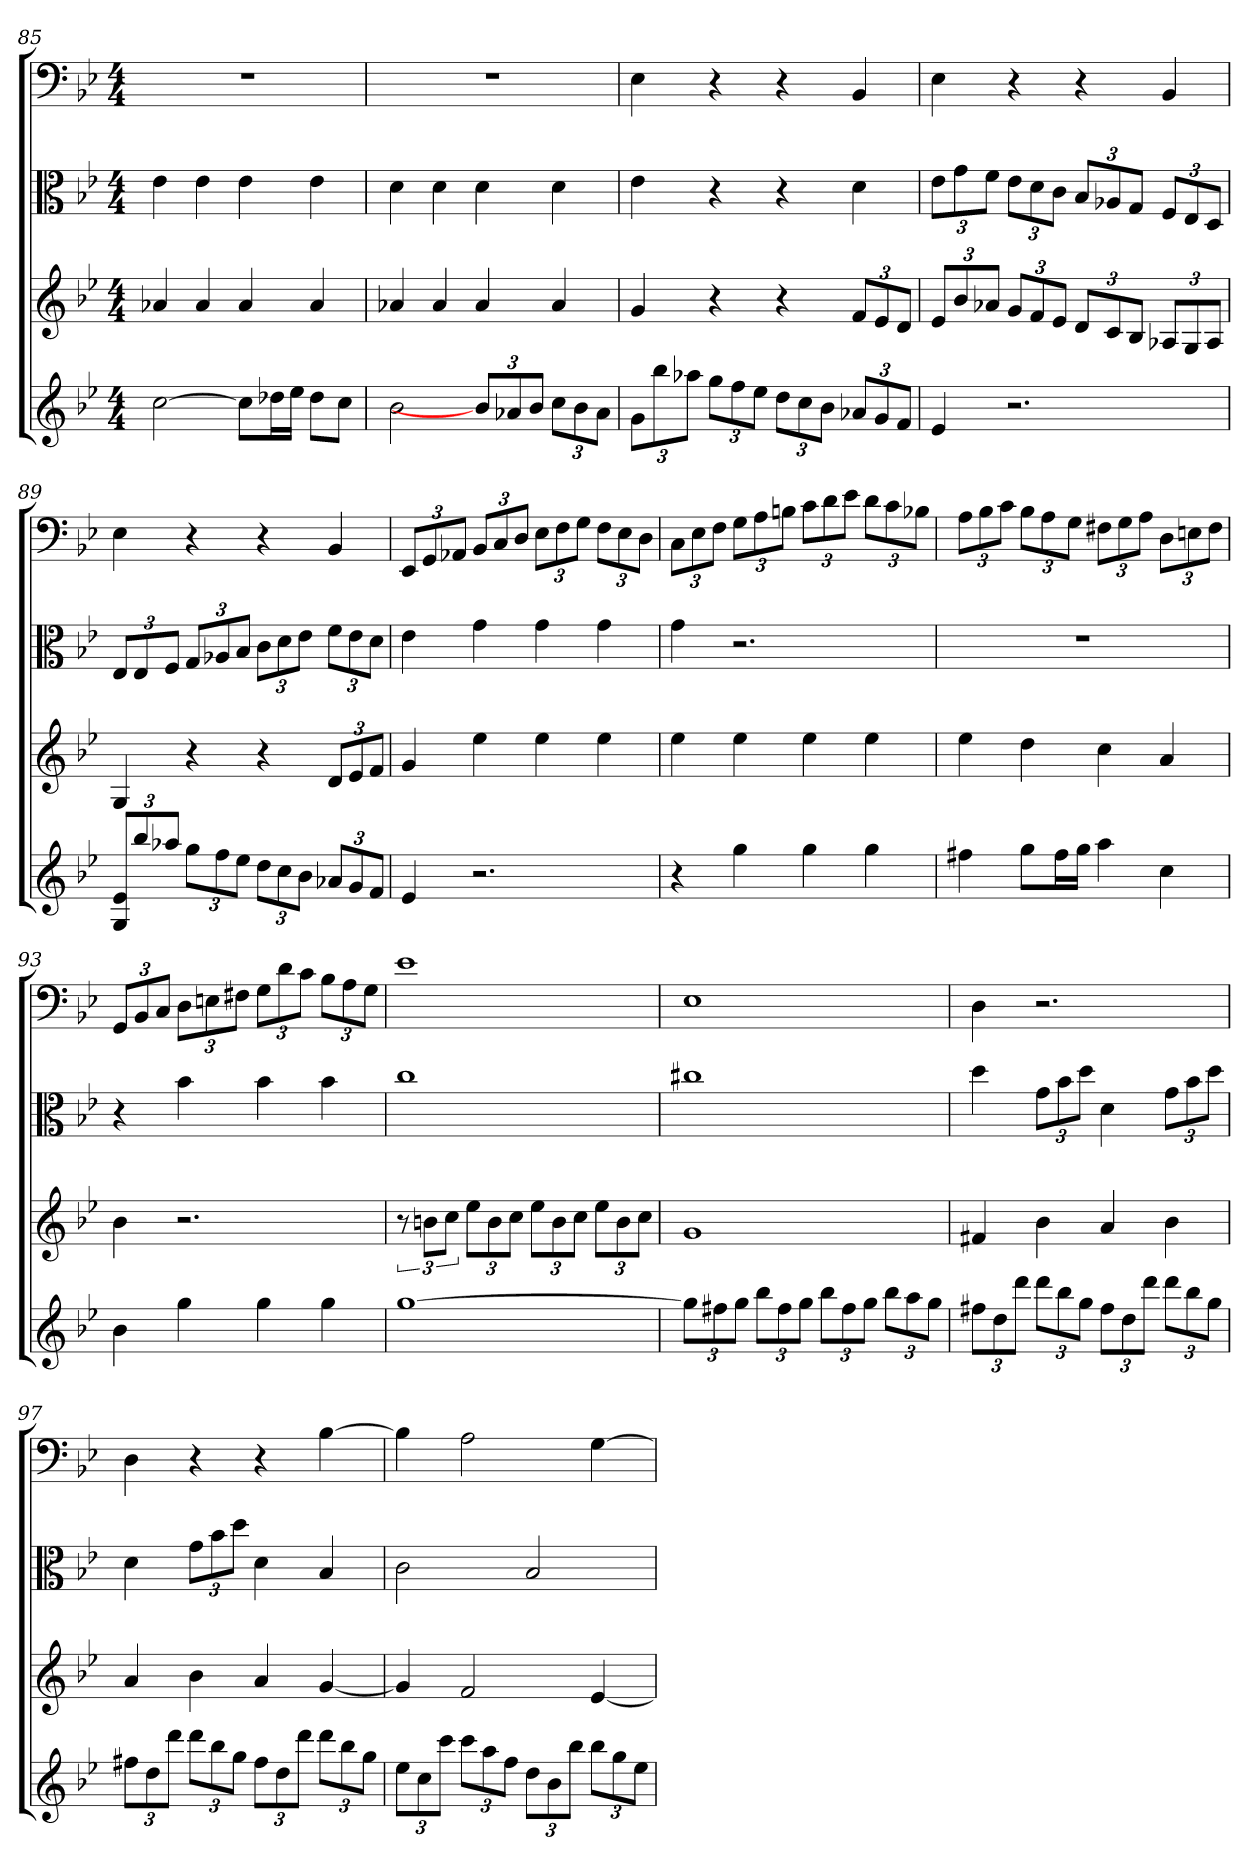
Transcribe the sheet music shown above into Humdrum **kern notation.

**kern	**kern	**kern	**kern
*part4	*part3	*part2	*part1
*staff4	*staff3	*staff2	*staff1
*	*	*clefC3	*clefF4
*k[b-e-]	*k[b-e-]	*k[b-e-]	*k[b-e-]
*B-:	*B-:	*B-:	*B-:
*M4/4	*M4/4	*M4/4	*M4/4
=85	=85	=85	=85
[2cc	4a-X	4e-	1r
.	4a-	4e-	.
8ccL]	4a-	4e-	.
16dd-XL	.	.	.
16ee-JJ	.	.	.
8dd-L	4a-	4e-	.
8ccJ	.	.	.
=86	=86	=86	=86
2b-	4a-X	4d	1r
.	4a-	4d	.
12b-L]	4a-	4d	.
12a-X	.	.	.
12b-J	.	.	.
12ccL	4a-	4d	.
12b-	.	.	.
12a-J	.	.	.
=87	=87	=87	=87
12gL	4g	4e-	4E-
12bb-	.	.	.
12aa-XJ	.	.	.
12ggL	4r	4r	4r
12ff	.	.	.
12ee-J	.	.	.
12ddL	4r	4r	4r
12cc	.	.	.
12b-J	.	.	.
12a-XL	12fL	4d	4BB-
12g	12e-	.	.
12fJ	12dJ	.	.
=88	=88	=88	=88
4e-	12e-L	12e-\L	4E-
.	12b-	12g\	.
.	12a-XJ	12f\J	.
2.r	12gL	12e-\L	4r
.	12f	12d\	.
.	12e-J	12c\J	.
.	12dL	12B-/L	4r
.	12c	12A-X/	.
.	12B-J	12G/J	.
.	12A-XL	12F/L	4BB-
.	12G	12E-/	.
.	12A-J	12D/J	.
=89	=89	=89	=89
12G 12e-L	4G	12E-/L	4E-
12bb-	.	12E-/	.
12aa-XJ	.	12F/J	.
12ggL	4r	12G/L	4r
12ff	.	12A-X/	.
12ee-J	.	12B-/J	.
12ddL	4r	12c\L	4r
12cc	.	12d\	.
12b-J	.	12e-\J	.
12a-XL	12dL	12f\L	4BB-
12g	12e-	12e-\	.
12fJ	12fJ	12d\J	.
=90	=90	=90	=90
4e-	4g	4e-	12EE-/L
.	.	.	12GG/
.	.	.	12AA-X/J
2.r	4ee-	4g	12BB-/L
.	.	.	12C/
.	.	.	12D/J
.	4ee-	4g	12E-\L
.	.	.	12F\
.	.	.	12G\J
.	4ee-	4g	12F\L
.	.	.	12E-\
.	.	.	12D\J
=91	=91	=91	=91
4r	4ee-	4g	12C\L
.	.	.	12E-\
.	.	.	12F\J
4gg	4ee-	2.r	12G\L
.	.	.	12A\
.	.	.	12Bn\J
4gg	4ee-	.	12c\L
.	.	.	12d\
.	.	.	12e-\J
4gg	4ee-	.	12d\L
.	.	.	12c\
.	.	.	12B-X\J
=92	=92	=92	=92
4ff#X	4ee-	1r	12A\L
.	.	.	12B-\
.	.	.	12c\J
8ggL	4dd	.	12B-\L
.	.	.	12A\
16ff#L	.	.	.
.	.	.	12G\J
16ggJJ	.	.	.
4aa	4cc	.	12F#X\L
.	.	.	12G\
.	.	.	12A\J
4cc	4a	.	12D\L
.	.	.	12En\
.	.	.	12F#\J
=93	=93	=93	=93
4b-	4b-	4r	12GG/L
.	.	.	12BB-/
.	.	.	12C/J
4gg	2.r	4b-	12D\L
.	.	.	12En\
.	.	.	12F#X\J
4gg	.	4b-	12G\L
.	.	.	12d\
.	.	.	12c\J
4gg	.	4b-	12B-\L
.	.	.	12A\
.	.	.	12G\J
=94	=94	=94	=94
[1gg	12r	1cc	1e-
.	12bnL	.	.
.	12ccJ	.	.
.	12ee-L	.	.
.	12b	.	.
.	12ccJ	.	.
.	12ee-L	.	.
.	12b	.	.
.	12ccJ	.	.
.	12ee-L	.	.
.	12b	.	.
.	12ccJ	.	.
=95	=95	=95	=95
12ggL]	1g	1cc#X	1E-
12ff#X	.	.	.
12ggJ	.	.	.
12bb-L	.	.	.
12ff#	.	.	.
12ggJ	.	.	.
12bb-L	.	.	.
12ff#	.	.	.
12ggJ	.	.	.
12bb-L	.	.	.
12aa	.	.	.
12ggJ	.	.	.
=96	=96	=96	=96
12ff#XL	4f#X	4dd	4D
12dd	.	.	.
12dddJ	.	.	.
12dddL	4b-	12g\L	2.r
12bb-	.	12b-\	.
12ggJ	.	12dd\J	.
12ff#L	4a	4d	.
12dd	.	.	.
12dddJ	.	.	.
12dddL	4b-	12g\L	.
12bb-	.	12b-\	.
12ggJ	.	12dd\J	.
=97	=97	=97	=97
12ff#XL	4a	4d	4D
12dd	.	.	.
12dddJ	.	.	.
12dddL	4b-	12g\L	4r
12bb-	.	12b-\	.
12ggJ	.	12dd\J	.
12ff#L	4a	4d	4r
12dd	.	.	.
12dddJ	.	.	.
12dddL	[4g	4B-	[4B-
12bb-	.	.	.
12ggJ	.	.	.
=98	=98	=98	=98
12ee-L	4g]	2c	4B-]
12cc	.	.	.
12cccJ	.	.	.
12cccL	2f	.	2A
12aa	.	.	.
12ffJ	.	.	.
12ddL	.	2B-	.
12b-	.	.	.
12bb-J	.	.	.
12bb-L	[4e-	.	[4G
12gg	.	.	.
12ee-J	.	.	.
=	=	=	=
*-	*-	*-	*-
